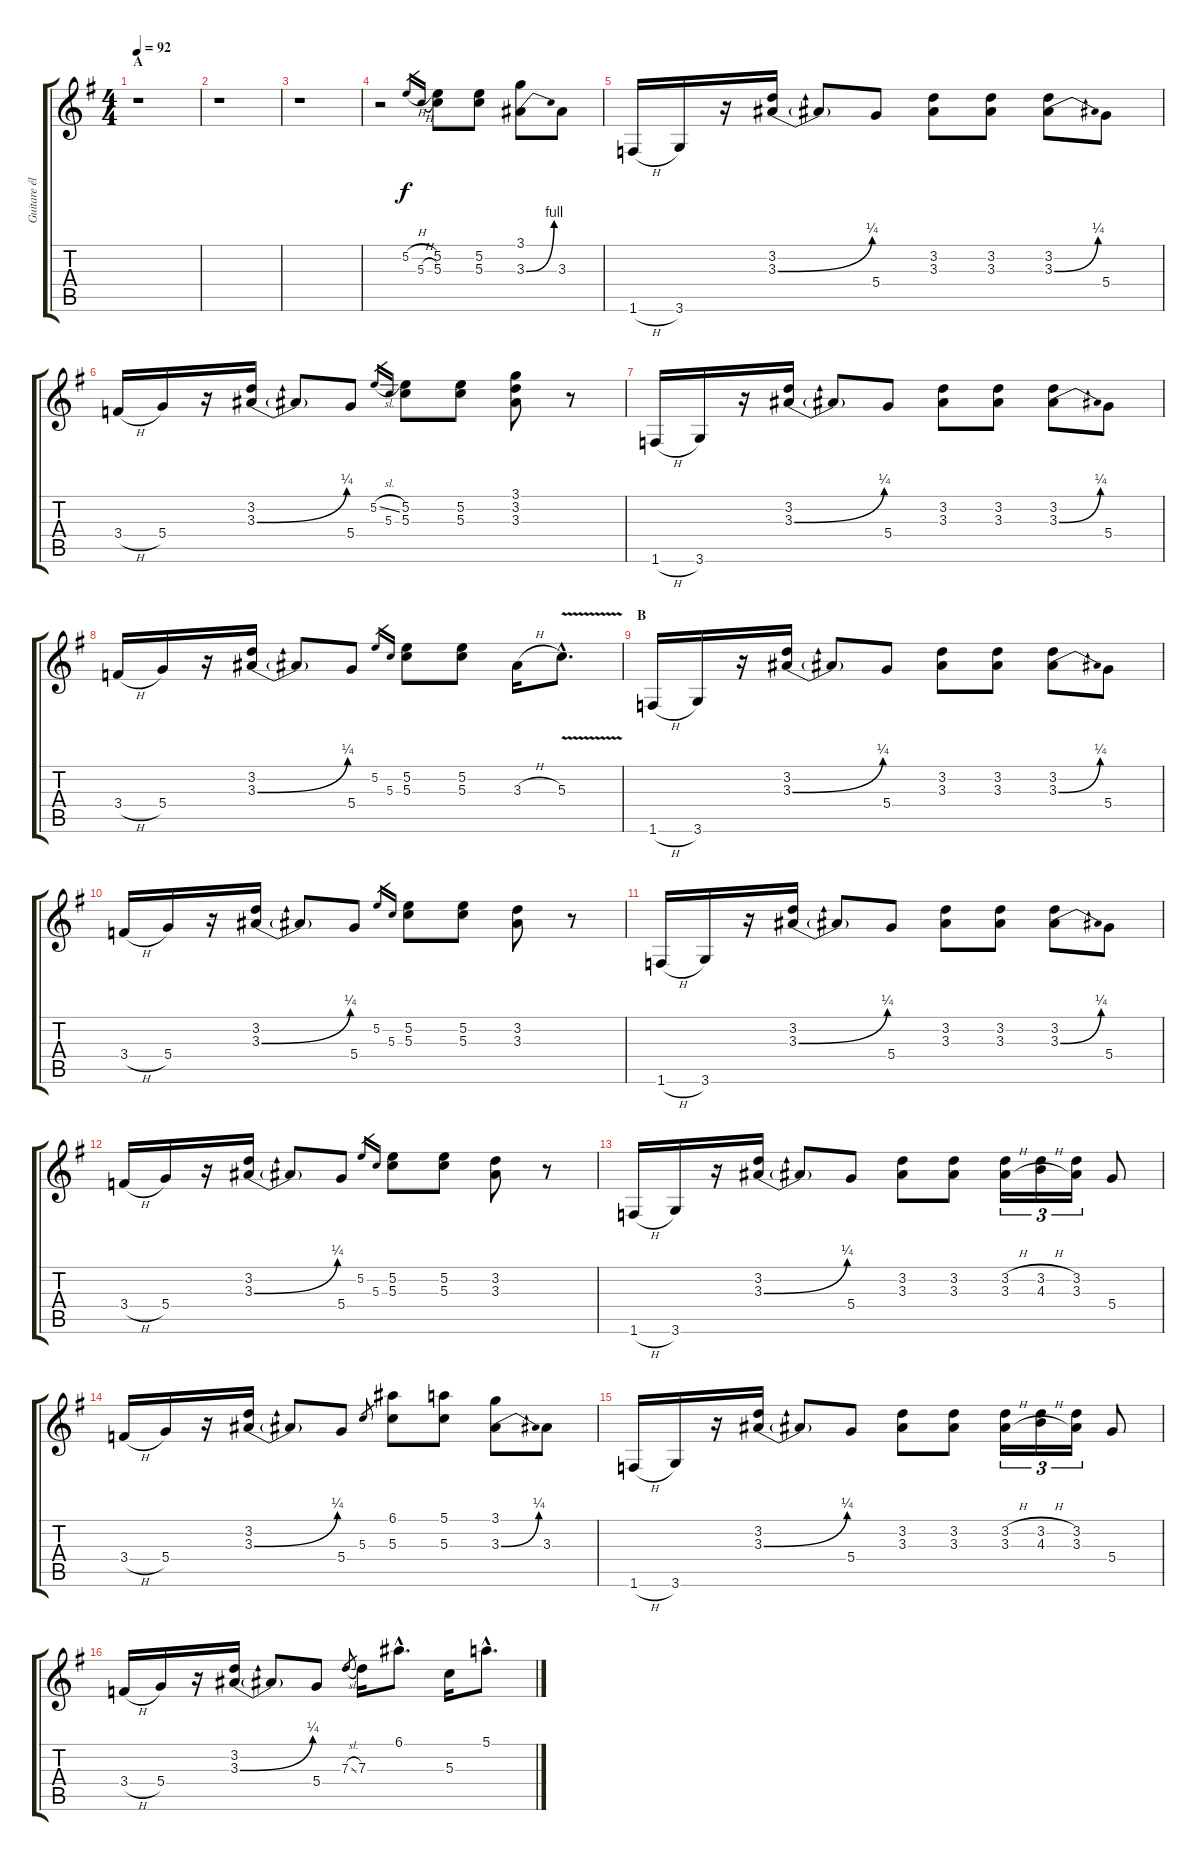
\track ("Guitare électrique" "Guitare él") {instrument electricguitarclean}
\staff {score tabs}
\tuning (E4 B3 G3 D3 A2 E2) {hide}
\ts (4 4)
\section ("" "A")
\tempo 92
\clef g2
\ks g
r.1{dy f instrument electricguitarclean} |
r.1 |
r.1 |
r.2 5.2{h}.16{gr} 5.3{h}.16{gr} (5.2 5.3).8 (5.2 5.3).8 (3.1 3.3{be (bend 0 0 60 4)}).8 3.3.8 |
1.6{h}.16 3.6.16 r.16 (3.2 3.3{be (bend 0 0 60 1)}).16 3.3{t}.8 5.4.8 (3.2 3.3).8 (3.2 3.3).8 (3.2 3.3{be (bend 0 0 60 1)}).8 5.4.8 |
3.4{h}.16 5.4.16 r.16 (3.2 3.3{be (bend 0 0 60 1)}).16 3.3{t}.8 5.4.8 5.2{sl}.16{gr} 5.3.16{gr} (5.2 5.3).8 (5.2 5.3).8 (3.1 3.2 3.3).8 r.8 |
1.6{h}.16 3.6.16 r.16 (3.2 3.3{be (bend 0 0 60 1)}).16 3.3{t}.8 5.4.8 (3.2 3.3).8 (3.2 3.3).8 (3.2 3.3{be (bend 0 0 60 1)}).8 5.4.8 |
3.4{h}.16 5.4.16 r.16 (3.2 3.3{be (bend 0 0 60 1)}).16 3.3{t}.8 5.4.8 5.2.16{gr} 5.3.16{gr} (5.2 5.3).8 (5.2 5.3).8 3.3{h}.16 5.3{v hac}.8{d} |
\section ("" "B")
1.6{h}.16 3.6.16 r.16 (3.2 3.3{be (bend 0 0 60 1)}).16 3.3{t}.8 5.4.8 (3.2 3.3).8 (3.2 3.3).8 (3.2 3.3{be (bend 0 0 60 1)}).8 5.4.8 |
3.4{h}.16 5.4.16 r.16 (3.2 3.3{be (bend 0 0 60 1)}).16 3.3{t}.8 5.4.8 5.2.16{gr} 5.3.16{gr} (5.2 5.3).8 (5.2 5.3).8 (3.2 3.3).8 r.8 |
1.6{h}.16 3.6.16 r.16 (3.2 3.3{be (bend 0 0 60 1)}).16 3.3{t}.8 5.4.8 (3.2 3.3).8 (3.2 3.3).8 (3.2 3.3{be (bend 0 0 60 1)}).8 5.4.8 |
3.4{h}.16 5.4.16 r.16 (3.2 3.3{be (bend 0 0 60 1)}).16 3.3{t}.8 5.4.8 5.2.16{gr} 5.3.16{gr} (5.2 5.3).8 (5.2 5.3).8 (3.2 3.3).8 r.8 |
1.6{h}.16 3.6.16 r.16 (3.2 3.3{be (bend 0 0 60 1)}).16 3.3{t}.8 5.4.8 (3.2 3.3).8 (3.2 3.3).8 (3.2{h} 3.3{h}).16{tu (3 2)} (3.2{h} 4.3{h}).16{tu (3 2)} (3.2 3.3).16{tu (3 2)} 5.4.8 |
3.4{h}.16 5.4.16 r.16 (3.2 3.3{be (bend 0 0 60 1)}).16 3.3{t}.8 5.4.8 5.3.8{gr} (6.1 5.3).8 (5.1 5.3).8 (3.1 3.3{be (bend 0 0 60 1)}).8 3.3.8 |
1.6{h}.16 3.6.16 r.16 (3.2 3.3{be (bend 0 0 60 1)}).16 3.3{t}.8 5.4.8 (3.2 3.3).8 (3.2 3.3).8 (3.2{h} 3.3{h}).16{tu (3 2)} (3.2{h} 4.3{h}).16{tu (3 2)} (3.2 3.3).16{tu (3 2)} 5.4.8 |
3.4{h}.16 5.4.16 r.16 (3.2 3.3{be (bend 0 0 60 1)}).16 3.3{t}.8 5.4.8 7.3{sl}.8{gr} 7.3.16 6.1{hac}.8{d} 5.3.16 5.1{hac}.8{d}
